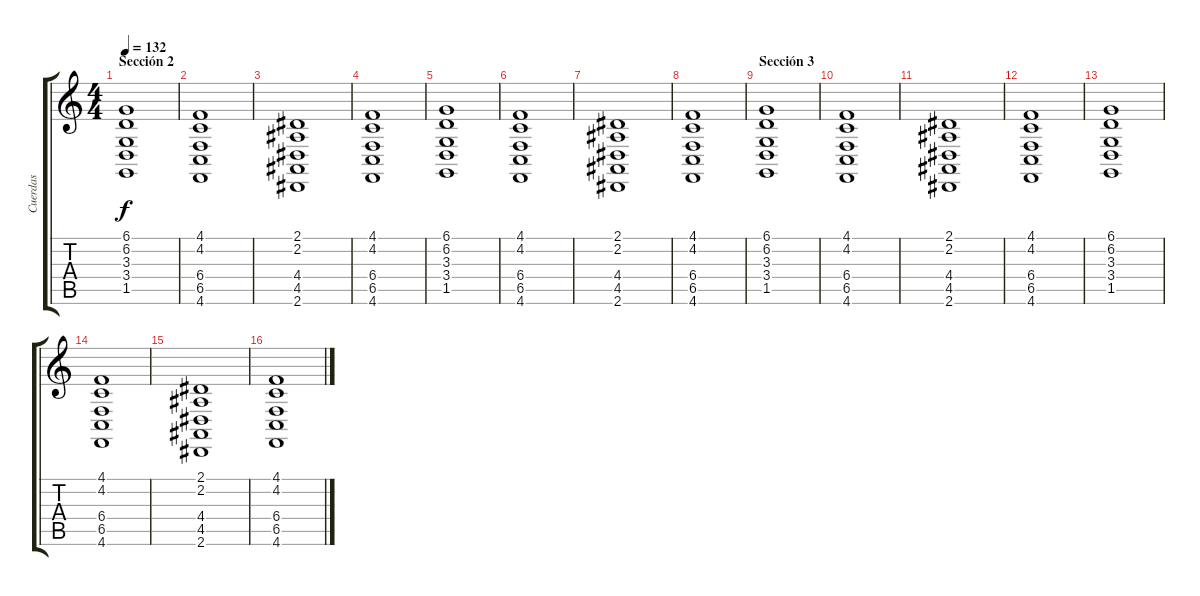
\track ("Cuerdas" "Cuerdas") {instrument stringensemble1}
\staff {score tabs}
\tuning (Db4 Ab3 E3 B2 Gb2 Db2) {hide}
\ts (4 4)
\section ("" "Sección 2")
\tempo 132
\clef g2
\ks c
(6.1 6.2 3.3 3.4 1.5).1{dy f} |
(4.1 4.2 6.4 6.5 4.6).1 |
(2.1 2.2 4.4 4.5 2.6).1 |
(4.1 4.2 6.4 6.5 4.6).1 |
(6.1 6.2 3.3 3.4 1.5).1 |
(4.1 4.2 6.4 6.5 4.6).1 |
(2.1 2.2 4.4 4.5 2.6).1 |
(4.1 4.2 6.4 6.5 4.6).1 |
\section ("" "Sección 3")
(6.1 6.2 3.3 3.4 1.5).1 |
(4.1 4.2 6.4 6.5 4.6).1 |
(2.1 2.2 4.4 4.5 2.6).1 |
(4.1 4.2 6.4 6.5 4.6).1 |
(6.1 6.2 3.3 3.4 1.5).1 |
(4.1 4.2 6.4 6.5 4.6).1 |
(2.1 2.2 4.4 4.5 2.6).1 |
(4.1 4.2 6.4 6.5 4.6).1
